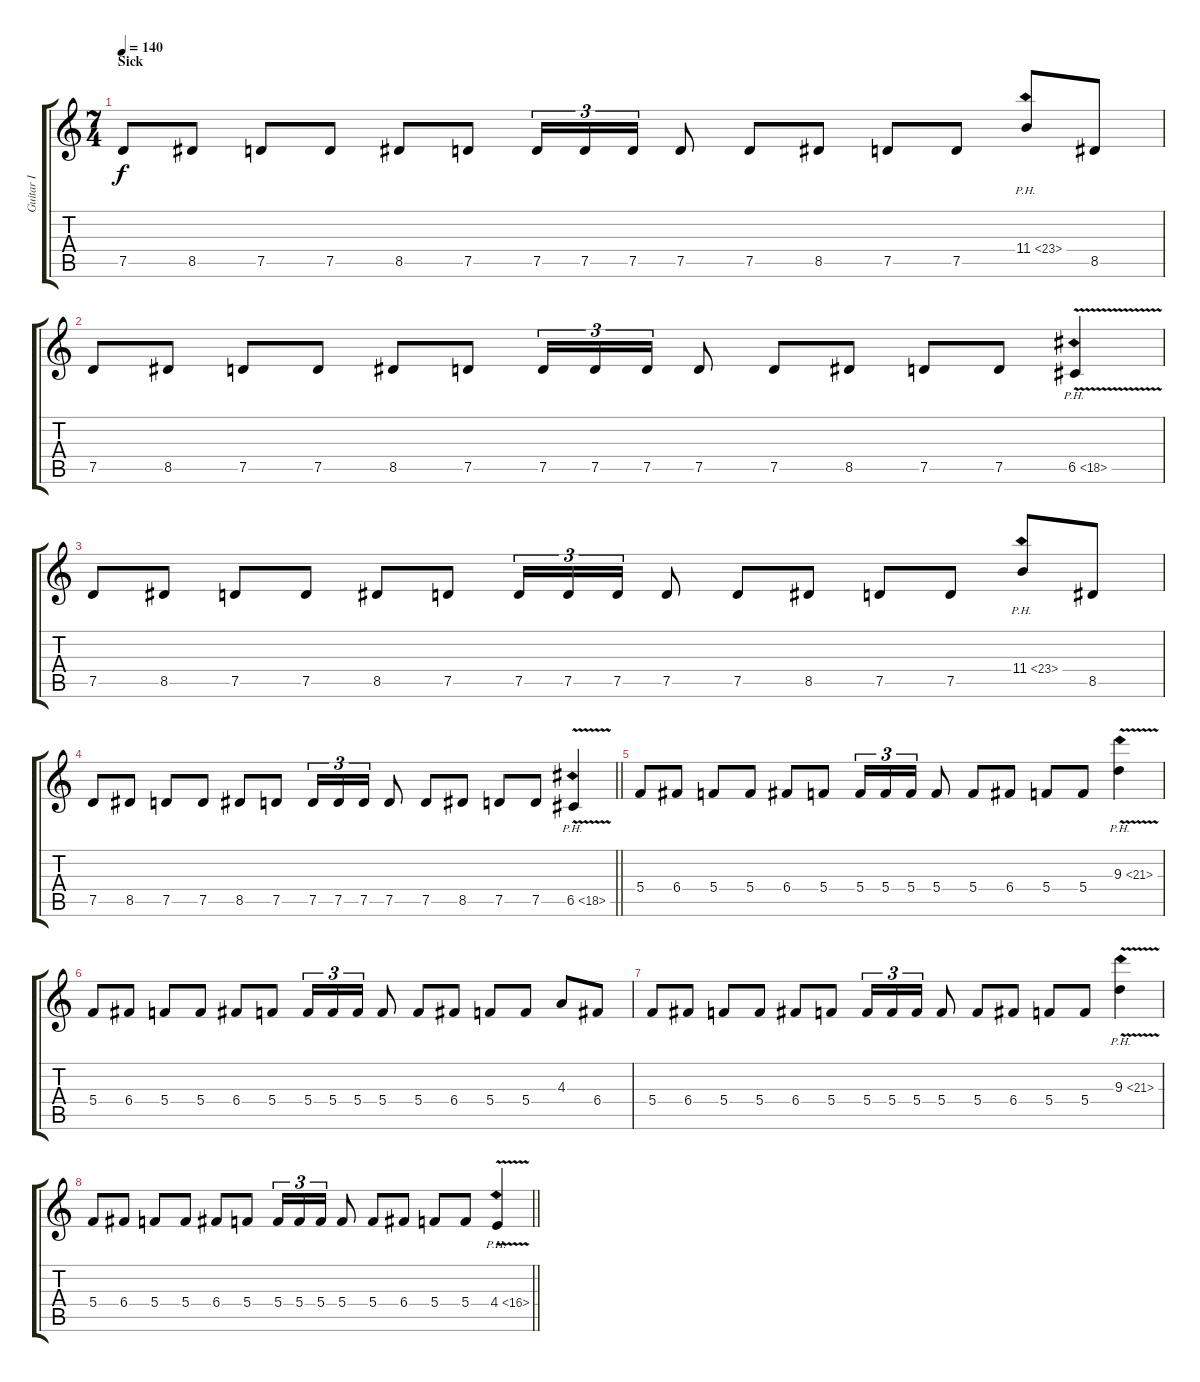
\track ("Guitar I" "Guitar I") {instrument distortionguitar}
\staff {score tabs}
\tuning (D4 A3 F3 C3 G2 D2) {hide}
\ts (7 4)
\section ("" "Sick")
\tempo 140
\clef g2
\ks c
7.5.8{dy f} 8.5.8 7.5.8 7.5.8 8.5.8 7.5.8 7.5.16{tu (3 2)} 7.5.16{tu (3 2)} 7.5.16{tu (3 2)} 7.5.8 7.5.8 8.5.8 7.5.8 7.5.8 11.4{ph 12}.8 8.5.8 |
7.5.8 8.5.8 7.5.8 7.5.8 8.5.8 7.5.8 7.5.16{tu (3 2)} 7.5.16{tu (3 2)} 7.5.16{tu (3 2)} 7.5.8 7.5.8 8.5.8 7.5.8 7.5.8 6.5{ph 12 v}.4 |
7.5.8 8.5.8 7.5.8 7.5.8 8.5.8 7.5.8 7.5.16{tu (3 2)} 7.5.16{tu (3 2)} 7.5.16{tu (3 2)} 7.5.8 7.5.8 8.5.8 7.5.8 7.5.8 11.4{ph 12}.8 8.5.8 |
\barLineRight lightlight
7.5.8 8.5.8 7.5.8 7.5.8 8.5.8 7.5.8 7.5.16{tu (3 2)} 7.5.16{tu (3 2)} 7.5.16{tu (3 2)} 7.5.8 7.5.8 8.5.8 7.5.8 7.5.8 6.5{ph 12 v}.4 |
5.4.8 6.4.8 5.4.8 5.4.8 6.4.8 5.4.8 5.4.16{tu (3 2)} 5.4.16{tu (3 2)} 5.4.16{tu (3 2)} 5.4.8 5.4.8 6.4.8 5.4.8 5.4.8 9.3{ph 12 v}.4 |
5.4.8 6.4.8 5.4.8 5.4.8 6.4.8 5.4.8 5.4.16{tu (3 2)} 5.4.16{tu (3 2)} 5.4.16{tu (3 2)} 5.4.8 5.4.8 6.4.8 5.4.8 5.4.8 4.3.8 6.4.8 |
5.4.8 6.4.8 5.4.8 5.4.8 6.4.8 5.4.8 5.4.16{tu (3 2)} 5.4.16{tu (3 2)} 5.4.16{tu (3 2)} 5.4.8 5.4.8 6.4.8 5.4.8 5.4.8 9.3{ph 12 v}.4 |
\barLineRight lightlight
5.4.8 6.4.8 5.4.8 5.4.8 6.4.8 5.4.8 5.4.16{tu (3 2)} 5.4.16{tu (3 2)} 5.4.16{tu (3 2)} 5.4.8 5.4.8 6.4.8 5.4.8 5.4.8 4.4{ph 12 v}.4
